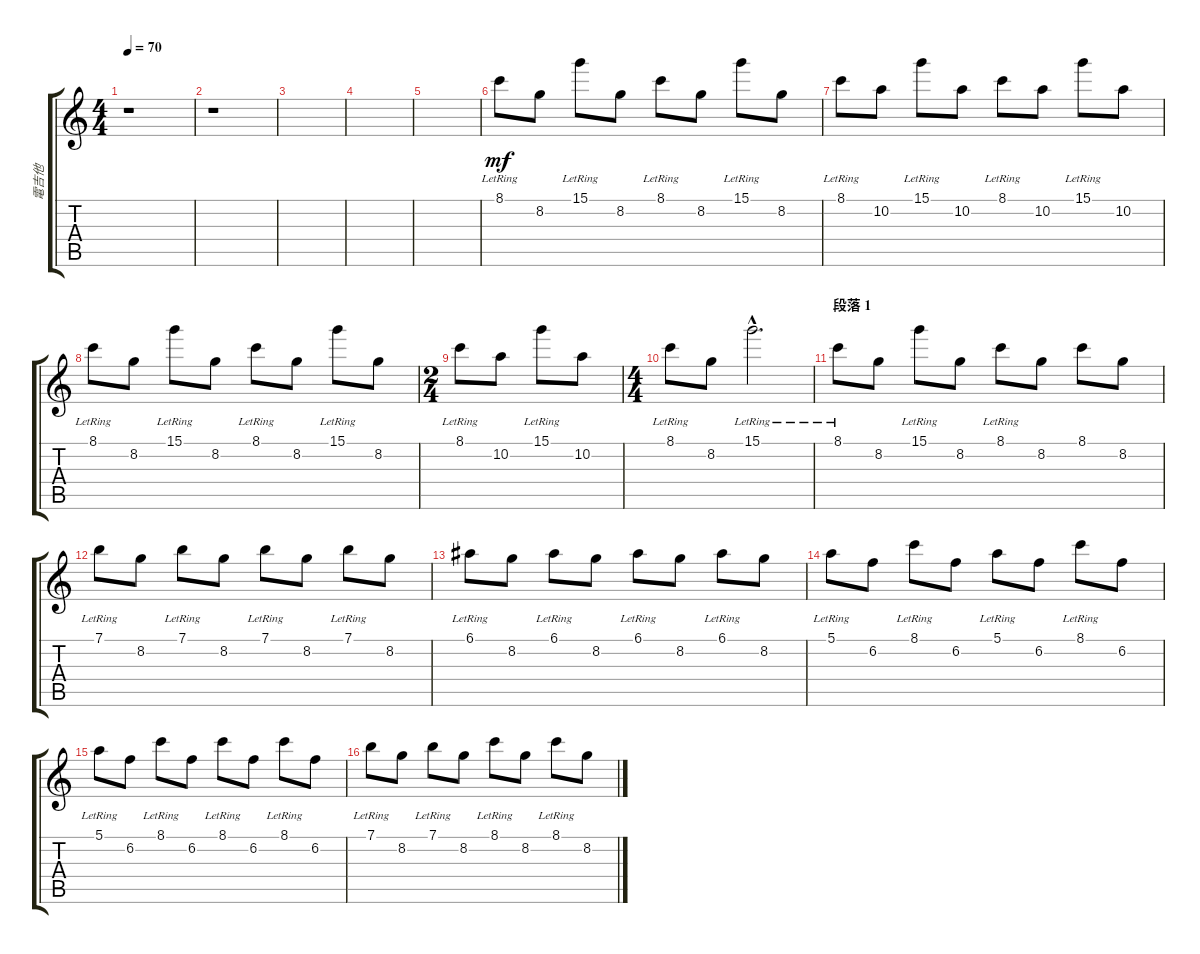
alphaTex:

\track ("電吉他" "電吉他") {instrument overdrivenguitar}
\staff {score tabs}
\tuning (E4 B3 G3 D3 A2 E2) {hide}
\ts (4 4)
\tempo 70
\clef g2
\ks c
r.1{dy mf} |
r.1 |
|
|
|
8.1{lr}.8{volume 10} 8.2.8 15.1{lr}.8 8.2.8 8.1{lr}.8 8.2.8 15.1{lr}.8 8.2.8 |
8.1{lr}.8 10.2.8 15.1{lr}.8 10.2.8 8.1{lr}.8 10.2.8 15.1{lr}.8 10.2.8 |
8.1{lr}.8 8.2.8 15.1{lr}.8 8.2.8 8.1{lr}.8 8.2.8 15.1{lr}.8 8.2.8 |
\ts (2 4)
8.1{lr}.8 10.2.8 15.1{lr}.8 10.2.8 |
\ts (4 4)
8.1{lr}.8 8.2.8 15.1{hac lr}.2{d volume 7} |
\section ("" "段落 1")
8.1{lr}.8{volume 12} 8.2.8 15.1{lr}.8 8.2.8 8.1{lr}.8 8.2.8 8.1.8 8.2.8 |
7.1{lr}.8 8.2.8 7.1{lr}.8 8.2.8 7.1{lr}.8 8.2.8 7.1{lr}.8 8.2.8 |
6.1{lr}.8 8.2.8 6.1{lr}.8 8.2.8 6.1{lr}.8 8.2.8 6.1{lr}.8 8.2.8 |
5.1{lr}.8 6.2.8 8.1{lr}.8 6.2.8 5.1{lr}.8 6.2.8 8.1{lr}.8 6.2.8 |
5.1{lr}.8 6.2.8 8.1{lr}.8 6.2.8 8.1{lr}.8 6.2.8 8.1{lr}.8 6.2.8 |
7.1{lr}.8 8.2.8 7.1{lr}.8 8.2.8 8.1{lr}.8 8.2.8 8.1{lr}.8 8.2.8
